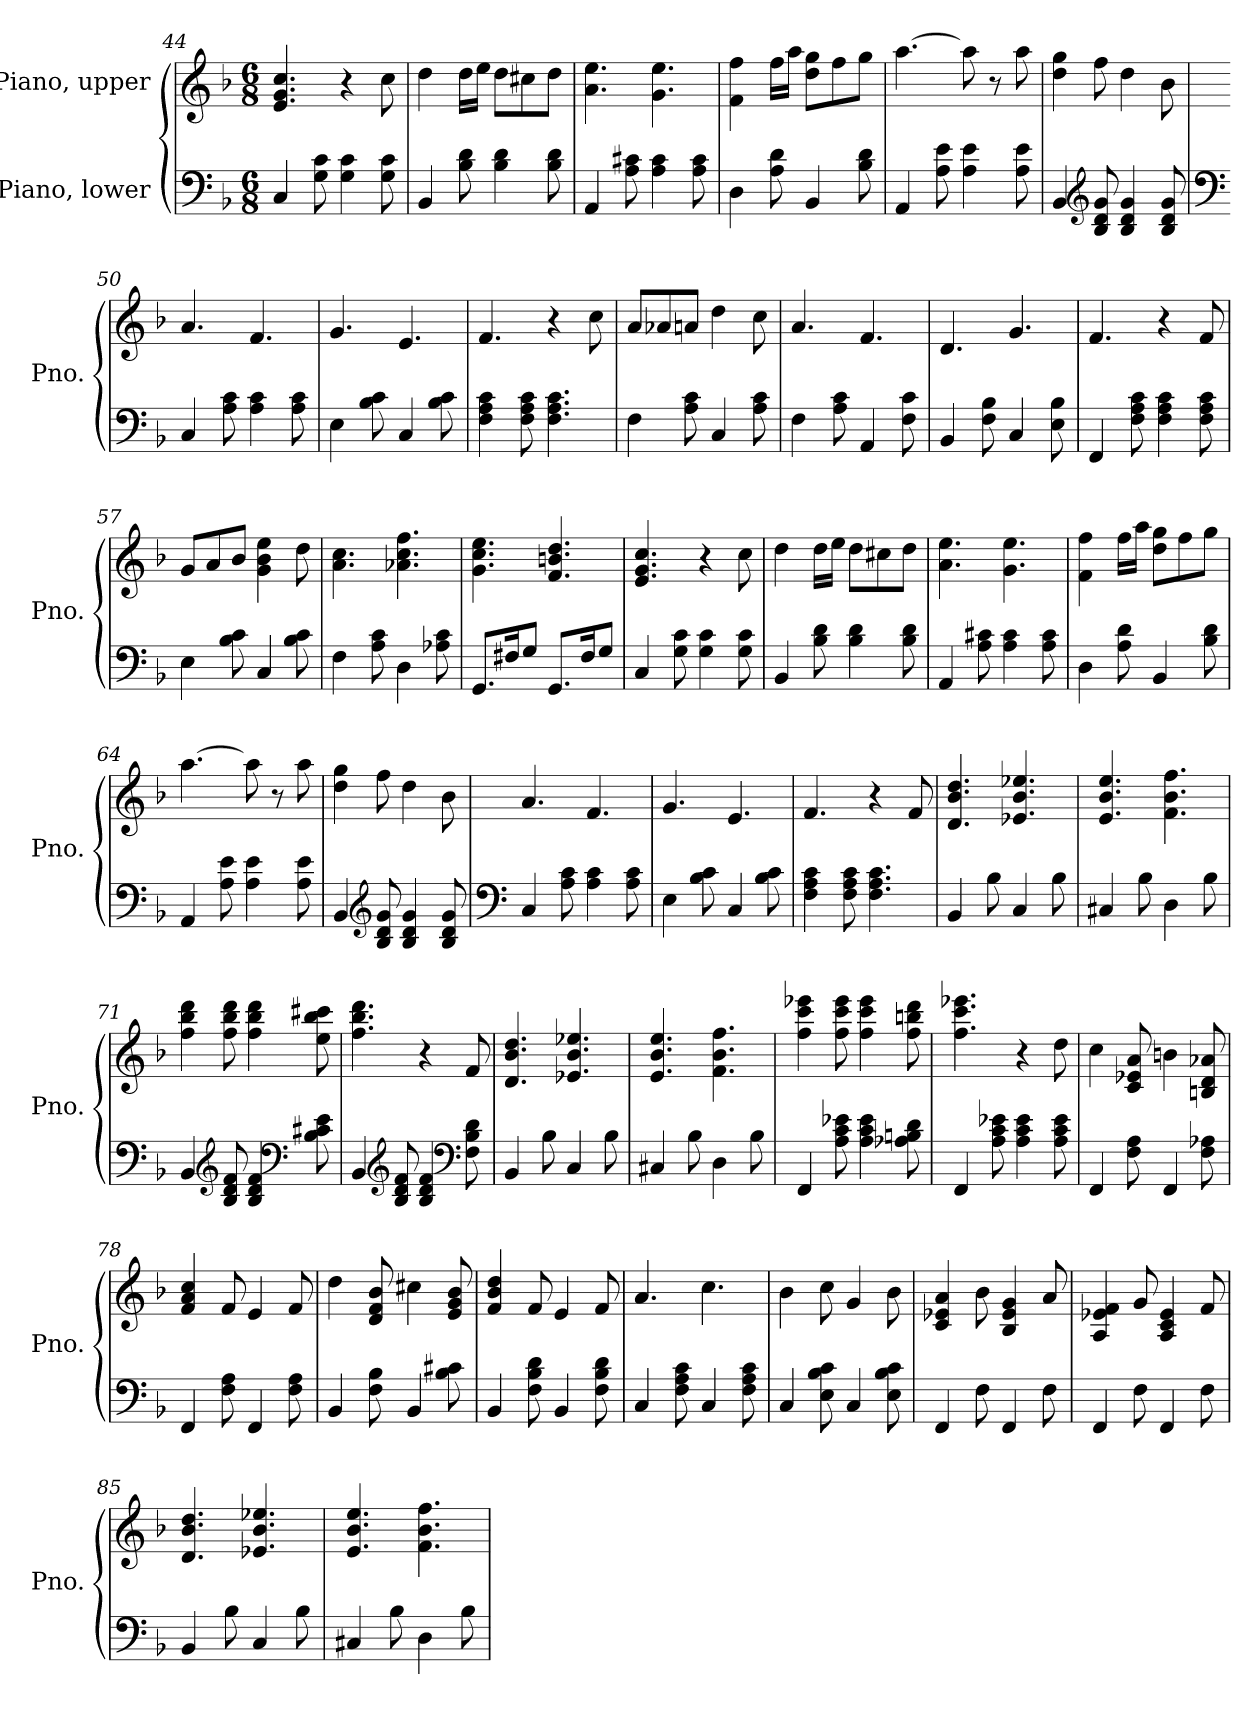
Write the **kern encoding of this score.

**kern	**kern
*part2	*part1
*staff2	*staff1
*I"Piano, lower	*I"Piano, upper
*I'Pno.	*I'Pno.
*clefF4	*clefG2
*k[b-]	*k[b-]
*M6/8	*M6/8
=44	=44
4C/	4.e/ 4.g/ 4.cc/
8G\ 8c\	.
4G\ 4c\	4r
8G\ 8c\	8cc\
=45	=45
4BB-/	4dd\
8B-\ 8d\	16dd\LL
.	16ee\JJ
4B-\ 4d\	8dd\L
.	8cc#X\
8B-\ 8d\	8dd\J
!!LO:LB:g=z
=46	=46
4AA/	4.a\ 4.ee\
8A\ 8c#X\	.
4A\ 4c#\	4.g\ 4.ee\
8A\ 8c#\	.
=47	=47
4D\	4f\ 4ff\
8A\ 8d\	16ff\LL
.	16aa\JJ
4BB-/	8dd\ 8gg\L
.	8ff\
8B-\ 8d\	8gg\J
=48	=48
4AA/	[4.aa\
8A\ 8e\	.
4A\ 4e\	8aa\]
.	8r
8A\ 8e\	8aa\
=49	=49
4BB-/	4dd\ 4gg\
*clefG2	*
8B-/ 8d/ 8g/	8ff\
4B-/ 4d/ 4g/	4dd\
8B-/ 8d/ 8g/	8b-\
=50	=50
*clefF4	*
4C/	4.a/
8A\ 8c\	.
4A\ 4c\	4.f/
8A\ 8c\	.
=51	=51
4E\	4.g/
8B-\ 8c\	.
4C/	4.e/
8B-\ 8c\	.
!!LO:LB:g=z
=52	=52
4F\ 4A\ 4c\	4.f/
8F\ 8A\ 8c\	.
4.F\ 4.A\ 4.c\	4r
.	8cc\
=53	=53
4F\	8a/L
.	8a-X/
8A\ 8c\	8an/J
4C/	4dd\
8A\ 8c\	8cc\
=54	=54
4F\	4.a/
8A\ 8c\	.
4AA/	4.f/
8F\ 8c\	.
=55	=55
4BB-/	4.d/
8F\ 8B-\	.
4C/	4.g/
8E\ 8B-\	.
=56	=56
4FF/	4.f/
8F\ 8A\ 8c\	.
4F\ 4A\ 4c\	4r
8F\ 8A\ 8c\	8f/
=57	=57
4E\	8g/L
.	8a/
8B-\ 8c\	8b-/J
4C/	4g\ 4b-\ 4ee\
8B-\ 8c\	8dd\
=58	=58
4F\	4.a\ 4.cc\
8A\ 8c\	.
4D\	4.a-X\ 4.cc\ 4.ff\
8A-X\ 8c\	.
!!LO:LB:g=z
=59	=59
8.GG/L	4.g\ 4.cc\ 4.ee\
16F#X/K	.
8G/J	.
8.GG/L	4.f/ 4.bn/ 4.dd/
16F#/K	.
8G/J	.
=60	=60
4C/	4.e/ 4.g/ 4.cc/
8G\ 8c\	.
4G\ 4c\	4r
8G\ 8c\	8cc\
=61	=61
4BB-/	4dd\
8B-\ 8d\	16dd\LL
.	16ee\JJ
4B-\ 4d\	8dd\L
.	8cc#X\
8B-\ 8d\	8dd\J
=62	=62
4AA/	4.a\ 4.ee\
8A\ 8c#X\	.
4A\ 4c#\	4.g\ 4.ee\
8A\ 8c#\	.
=63	=63
4D\	4f\ 4ff\
8A\ 8d\	16ff\LL
.	16aa\JJ
4BB-/	8dd\ 8gg\L
.	8ff\
8B-\ 8d\	8gg\J
=64	=64
4AA/	[4.aa\
8A\ 8e\	.
4A\ 4e\	8aa\]
.	8r
8A\ 8e\	8aa\
!!LO:LB:g=z
=65	=65
4BB-/	4dd\ 4gg\
*clefG2	*
8B-/ 8d/ 8g/	8ff\
4B-/ 4d/ 4g/	4dd\
8B-/ 8d/ 8g/	8b-\
=66	=66
*clefF4	*
4C/	4.a/
8A\ 8c\	.
4A\ 4c\	4.f/
8A\ 8c\	.
=67	=67
4E\	4.g/
8B-\ 8c\	.
4C/	4.e/
8B-\ 8c\	.
=68	=68
4F\ 4A\ 4c\	4.f/
8F\ 8A\ 8c\	.
4.F\ 4.A\ 4.c\	4r
.	8f/
=69	=69
4BB-/	4.d/ 4.b-/ 4.dd/
8B-\	.
4C/	4.e-X/ 4.b-/ 4.ee-X/
8B-\	.
=70	=70
4C#X/	4.e/ 4.b-/ 4.ee/
8B-\	.
4D\	4.f\ 4.b-\ 4.ff\
8B-\	.
!!LO:PB:g=z
=71	=71
4BB-/	4ff\ 4bb-\ 4ddd\
*clefG2	*
8B-/ 8d/ 8f/	8ff\ 8bb-\ 8ddd\
4B-/ 4d/ 4f/	4ff\ 4bb-\ 4ddd\
*clefF4	*
8B-\ 8c#X\ 8e\	8ee\ 8bb-\ 8ccc#X\
=72	=72
4BB-/	4.ff\ 4.bb-\ 4.ddd\
*clefG2	*
8B-/ 8d/ 8f/	.
4B-/ 4d/ 4f/	4r
*clefF4	*
8F\ 8B-\ 8d\	8f/
=73	=73
4BB-/	4.d/ 4.b-/ 4.dd/
8B-\	.
4C/	4.e-X/ 4.b-/ 4.ee-X/
8B-\	.
=74	=74
4C#X/	4.e/ 4.b-/ 4.ee/
8B-\	.
4D\	4.f\ 4.b-\ 4.ff\
8B-\	.
=75	=75
4FF/	4ff\ 4ccc\ 4eee-X\
8A\ 8c\ 8e-X\	8ff\ 8ccc\ 8eee-\
4A\ 4c\ 4e-\	4ff\ 4ccc\ 4eee-\
8A-X\ 8Bn\ 8d\	8ff\ 8bbn\ 8ddd\
!!LO:LB:g=z
=76	=76
4FF/	4.ff\ 4.ccc\ 4.eee-X\
8A\ 8c\ 8e-X\	.
4A\ 4c\ 4e-\	4r
8A\ 8c\ 8e-\	8dd\
=77	=77
4FF/	4cc\
8F\ 8A\	8c/ 8e-X/ 8a/
4FF/	4bn\
8F\ 8A-X\	8Bn/ 8d/ 8a-X/
=78	=78
4FF/	4f/ 4a/ 4cc/
8F\ 8A\	8f/
4FF/	4e/
8F\ 8A\	8f/
=79	=79
4BB-/	4dd\
8F\ 8B-\	8d/ 8f/ 8b-/
4BB-/	4cc#X\
8B-\ 8c#X\	8e/ 8g/ 8b-/
=80	=80
4BB-/	4f/ 4b-/ 4dd/
8F\ 8B-\ 8d\	8f/
4BB-/	4e/
8F\ 8B-\ 8d\	8f/
=81	=81
4C/	4.a/
8F\ 8A\ 8c\	.
4C/	4.cc\
8F\ 8A\ 8c\	.
!!LO:LB:g=z
=82	=82
4C/	4b-\
8E\ 8B-\ 8c\	8cc\
4C/	4g/
8E\ 8B-\ 8c\	8b-\
=83	=83
4FF/	4c/ 4e-X/ 4a/
8F\	8b-\
4FF/	4B-/ 4e-/ 4g/
8F\	8a/
=84	=84
4FF/	4A/ 4e-X/ 4f/
8F\	8g/
4FF/	4A/ 4c/ 4e-/
8F\	8f/
=85	=85
4BB-/	4.d/ 4.b-/ 4.dd/
8B-\	.
4C/	4.e-X/ 4.b-/ 4.ee-X/
8B-\	.
=86	=86
4C#X/	4.e/ 4.b-/ 4.ee/
8B-\	.
4D\	4.f\ 4.b-\ 4.ff\
8B-\	.
=	=
*-	*-
